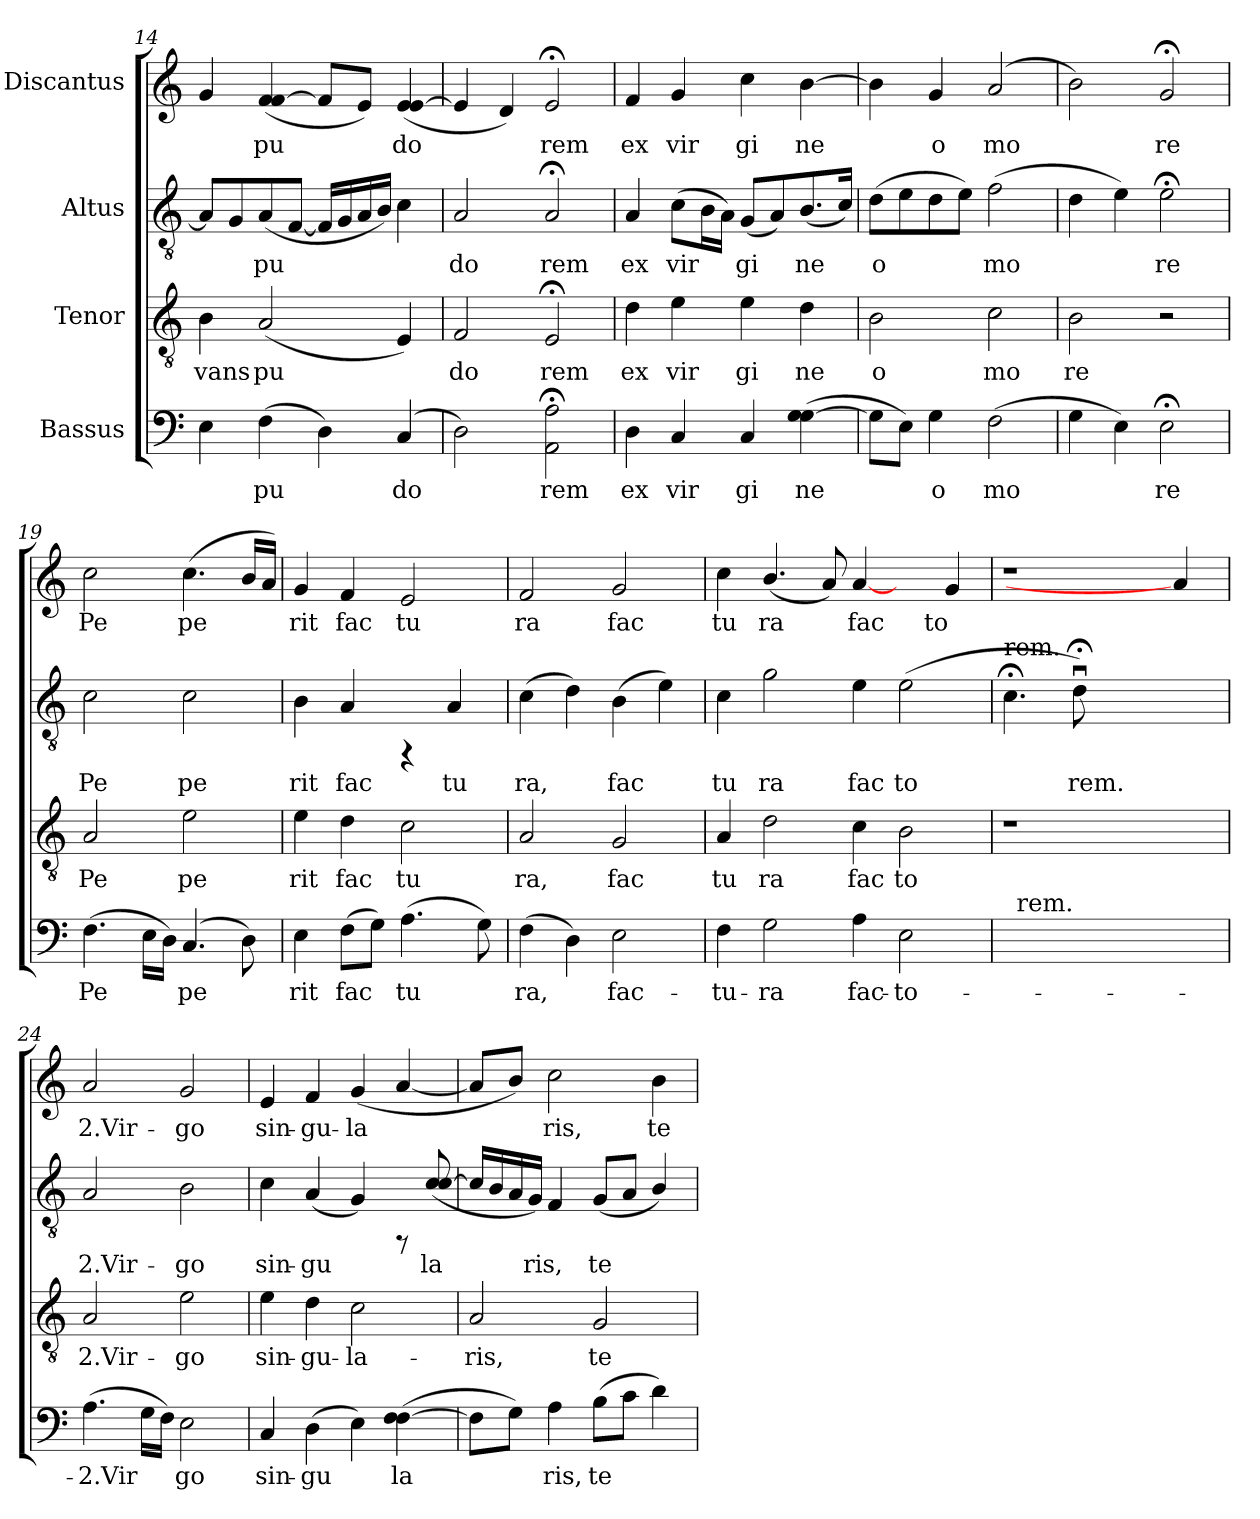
**kern	**text	**kern	**text	**kern	**text	**kern	**text
*part4	*part4	*part3	*part3	*part2	*part2	*part1	*part1
*staff4	*staff4	*staff3	*staff3	*staff2	*staff2	*staff1	*staff1
*I"Bassus	*	*I"Tenor	*	*I"Altus	*	*I"Discantus	*
*clefF4	*	*clefGv2	*	*clefGv2	*	*clefG2	*
*k[]	*	*k[]	*	*k[]	*	*k[]	*
*C:	*	*C:	*	*C:	*	*C:	*
=14	=14	=14	=14	=14	=14	=14	=14
!	!LO:LY:b	!	!LO:LY:b:cj	!	!LO:LY:b:cj	!	!LO:LY:b:cj
4E\	.	4B\	vans	8A/L]	.	4g/	.
!	!	!	!	!	!LO:LY:b:cj	!	!
.	.	.	.	8G/	.	.	.
!	!LO:LY:b	!	!LO:LY:b:cj	!	!LO:LY:b:cj	!	!LO:LY:b:cj
(>4F\	pu	(<2A/	pu	(>8A/	pu	(<4f/ [<4f/	pu
!	!	!	!	!	!LO:LY:b:cj	!	!
.	.	.	.	[<8F/J	.	.	.
!	!LO:LY:b	!	!	!	!LO:LY:b:cj	!	!LO:LY:b:cj
4D\)	.	.	.	16F/L]	.	8f/L]	.
!	!	!	!	!	!LO:LY:b:cj	!	!
.	.	.	.	16G/	.	.	.
!	!	!	!	!	!LO:LY:b:cj	!	!LO:LY:b:cj
.	.	.	.	16A/	.	8e/J)	.
!	!	!	!	!	!LO:LY:b:cj	!	!
.	.	.	.	16B/J)	.	.	.
!	!LO:LY:b	!	!LO:LY:b:cj	!	!LO:LY:b:cj	!	!LO:LY:b:cj
(>4C/	do	4E/)	.	4c\	.	(<4e/ [<4e/	do
=15	=15	=15	=15	=15	=15	=15	=15
!	!LO:LY:b	!	!LO:LY:b:cj	!	!LO:LY:b:cj	!	!LO:LY:b:cj
2D\)	.	2F/	do	2A/	do	4e/]	.
!	!	!	!	!	!	!	!LO:LY:b:cj
.	.	.	.	.	.	4d/)	.
!	!LO:LY:b	!	!LO:LY:b:cj	!	!LO:LY:b:cj	!	!LO:LY:b:cj
2A\;< 2AA\;<	rem	2E;</	rem	2A;</	rem	2e;</	rem
!!LO:LB:g=z
=16	=16	=16	=16	=16	=16	=16	=16
!	!LO:LY:b	!	!LO:LY:b:cj	!	!LO:LY:b:cj	!	!LO:LY:b:cj
4D\	ex	4d\	ex	4A/	ex	4f/	ex
!	!LO:LY:b	!	!LO:LY:b:cj	!	!LO:LY:b:cj	!	!LO:LY:b:cj
4C/	vir	4e\	vir	(>8c\L	vir	4g/	vir
!	!	!	!	!	!LO:LY:b:cj	!	!
.	.	.	.	16B\	.	.	.
!	!	!	!	!	!LO:LY:b:cj	!	!
.	.	.	.	16A\J)	.	.	.
!	!LO:LY:b	!	!LO:LY:b:cj	!	!LO:LY:b:cj	!	!LO:LY:b:cj
4C/	gi	4e\	gi	(<8G/L	gi	4cc\	gi
!	!	!	!	!	!LO:LY:b:cj	!	!
.	.	.	.	8A/)	.	.	.
!	!LO:LY:b	!	!LO:LY:b:cj	!	!LO:LY:b:cj	!	!LO:LY:b:cj
(>4G\ [>4G\	ne	4d\	ne	(<8.B/	ne	[>4b\	ne
!	!	!	!	!	!LO:LY:b:cj	!	!
.	.	.	.	16c/J)	.	.	.
=17	=17	=17	=17	=17	=17	=17	=17
!	!LO:LY:b	!	!LO:LY:b:cj	!	!LO:LY:b:cj	!	!LO:LY:b:cj
8G\L]	.	2B\	o	(>8d\L	o	4b\]	.
!	!LO:LY:b	!	!	!	!LO:LY:b:cj	!	!
8E\J)	.	.	.	8e\	.	.	.
!	!LO:LY:b	!	!	!	!LO:LY:b:cj	!	!LO:LY:b:cj
4G\	o	.	.	8d\	.	4g/	o
!	!	!	!	!	!LO:LY:b:cj	!	!
.	.	.	.	8e\J)	.	.	.
!	!LO:LY:b	!	!LO:LY:b:cj	!	!LO:LY:b:cj	!	!LO:LY:b:cj
(>2F\	mo	2c\	mo	(>2f\	mo	(>2a/	mo
=18	=18	=18	=18	=18	=18	=18	=18
!	!LO:LY:b	!	!LO:LY:b:cj	!	!LO:LY:b:cj	!	!LO:LY:b:cj
4G\	.	2B\	re	4d\	.	2b\)	.
!	!LO:LY:b	!	!	!	!LO:LY:b:cj	!	!
4E\)	.	.	.	4e\)	.	.	.
!	!LO:LY:b	!	!	!	!LO:LY:b:cj	!	!LO:LY:b:cj
2E;<\	re	2r	.	2e;<\	re	2g;</	re
!!LO:PB:g=z
=19	=19	=19	=19	=19	=19	=19	=19
!	!LO:LY:b	!	!LO:LY:b:cj	!	!LO:LY:b:cj	!	!LO:LY:b:cj
(>4.F\	Pe-	2A/	Pe	2c\	Pe	2cc\	Pe
!	!LO:LY:b	!	!	!	!	!	!
16E\L	--	.	.	.	.	.	.
!	!LO:LY:b	!	!	!	!	!	!
16D\J)	--	.	.	.	.	.	.
!	!LO:LY:b	!	!LO:LY:b:cj	!	!LO:LY:b:cj	!	!LO:LY:b:cj
(>4.C/	-pe-	2e\	pe	2c\	pe	(>4.cc\	pe
!	!LO:LY:b	!	!	!	!	!	!LO:LY:b:cj
8D\)	--	.	.	.	.	16b/L	.
!	!	!	!	!	!	!	!LO:LY:b:cj
.	.	.	.	.	.	16a/J)	.
=20	=20	=20	=20	=20	=20	=20	=20
!	!LO:LY:b	!	!LO:LY:b:cj	!	!LO:LY:b:cj	!	!LO:LY:b:cj
4E\	-rit	4e\	rit	4B\	rit	4g/	rit
!	!LO:LY:b	!	!LO:LY:b:cj	!	!LO:LY:b:cj	!	!LO:LY:b:cj
(>8F\L	fac-	4d\	fac	4A/	fac	4f/	fac
!	!LO:LY:b	!	!	!	!	!	!
8G\J)	--	.	.	.	.	.	.
!	!LO:LY:b	!	!LO:LY:b:cj	!	!	!	!LO:LY:b:cj
(>4.A\	-tu-	2c\	tu	4rFF	.	2e/	tu
!	!	!	!	!	!LO:LY:b:cj	!	!
.	.	.	.	4A/	tu	.	.
!	!LO:LY:b	!	!	!	!	!	!
8G\)	--	.	.	.	.	.	.
=21	=21	=21	=21	=21	=21	=21	=21
!	!LO:LY:b	!	!LO:LY:b:cj	!	!LO:LY:b:cj	!	!LO:LY:b:cj
(>4F\	-ra,	2A/	ra,	(>4c\	ra,	2f/	ra
!	!LO:LY:b	!	!	!	!LO:LY:b:cj	!	!
4D\)	.	.	.	4d\)	.	.	.
!	!LO:LY:b	!	!LO:LY:b:cj	!	!LO:LY:b:cj	!	!LO:LY:b:cj
2E\	fac-	2G/	fac	(>4B\	fac	2g/	fac
!	!	!	!	!	!LO:LY:b:cj	!	!
.	.	.	.	4e\)	.	.	.
=22	=22	=22	=22	=22	=22	=22	=22
!	!LO:LY:b	!	!LO:LY:b:cj	!	!LO:LY:b:cj	!	!LO:LY:b:cj
4F\	-tu-	4A/	tu	4c\	tu	4cc\	tu
!	!LO:LY:b	!	!LO:LY:b:cj	!	!LO:LY:b:cj	!	!LO:LY:b:cj
2G\	-ra	2d\	ra	2g\	ra	(<4.b/	ra
!	!	!	!	!	!	!	!LO:LY:b:cj
.	.	.	.	.	.	8a/)	.
!	!LO:LY:b	!	!LO:LY:b:cj	!	!LO:LY:b:cj	!	!LO:LY:b:cj
4A\	fac-	4c\	fac	4e\	fac	[4a/	fac
!	!LO:LY:b	!	!LO:LY:b:cj	!	!LO:LY:b:cj	!	!
2E\	-to-	2B\	to	(>2e\	to	4ryy	.
!	!	!	!	!	!	!	!LO:LY:b:cj
.	.	.	.	.	.	4g/	to
=23	=23	=23	=23	=23	=23	=23	=23
!	!	!	!	!LO:TX:a:t=rem.	!	!	!
!	!	!	!	!	!LO:LY:b:cj	!	!
32ryy	.	1r	.	4.c;<\	.	1r	.
!LO:TX:a:t=rem.	!	!	!	!	!	!	!
1ryy	.	.	.	.	.	.	.
!	!	!	!	!	!LO:LY:b:cj	!	!
.	.	.	.	8d;<u<\)	rem.	.	.
.	.	.	.	2.ryy	.	.	.
.	.	4ryy	.	.	.	4a/]	.
8..ryy	.	.	.	.	.	.	.
!!LO:PB:g=z
=24	=24	=24	=24	=24	=24	=24	=24
!	!LO:LY:b	!	!LO:LY:b:cj	!	!LO:LY:b:cj	!	!LO:LY:b:cj
(>4.A\	-2.Vir-	2A/	2.Vir-	2A/	2.Vir-	2a/	2.Vir-
!	!LO:LY:b	!	!	!	!	!	!
16G\L	--	.	.	.	.	.	.
!	!LO:LY:b	!	!	!	!	!	!
16F\J)	--	.	.	.	.	.	.
!	!LO:LY:b	!	!LO:LY:b:cj	!	!LO:LY:b:cj	!	!LO:LY:b:cj
2E\	-go	2e\	-go	2B\	-go	2g/	-go
=25	=25	=25	=25	=25	=25	=25	=25
!	!LO:LY:b	!	!LO:LY:b:cj	!	!LO:LY:b:cj	!	!LO:LY:b:cj
4C/	sin-	4e\	sin-	4c\	sin-	4e/	sin-
!	!LO:LY:b	!	!LO:LY:b:cj	!	!LO:LY:b:cj	!	!LO:LY:b:cj
(>4D\	-gu-	4d\	-gu-	(<4A/	-gu-	4f/	-gu-
!	!LO:LY:b	!	!LO:LY:b:cj	!	!LO:LY:b:cj	!	!LO:LY:b:cj
4E\)	--	2c\	-la-	4G/)	--	(<4g/	-la-
!	!LO:LY:b	!	!	!	!	!	!LO:LY:b:cj
(>4F\ [>4F\	-la-	.	.	8rFF	.	[<4a/	--
!	!	!	!	!	!LO:LY:b:cj	!	!
.	.	.	.	(<8c/ [<8c/	-la-	.	.
=26	=26	=26	=26	=26	=26	=26	=26
!	!LO:LY:b	!	!LO:LY:b:cj	!	!LO:LY:b:cj	!	!LO:LY:b:cj
8F\L]	--	2A/	-ris,	16c/L]	--	8a/L]	--
!	!	!	!	!	!LO:LY:b:cj	!	!
.	.	.	.	16B/	--	.	.
!	!LO:LY:b	!	!	!	!LO:LY:b:cj	!	!LO:LY:b:cj
8G\J)	--	.	.	16A/	--	8b/J)	--
!	!	!	!	!	!LO:LY:b:cj	!	!
.	.	.	.	16G/J)	-ris,	.	.
!	!LO:LY:b	!	!	!	!LO:LY:b:cj	!	!LO:LY:b:cj
4A\	-ris,	.	.	4F/	.	2cc\	-ris,
!	!LO:LY:b	!	!LO:LY:b:cj	!	!LO:LY:b:cj	!	!
(>8B\L	te	2G/	te	(<8G/L	te	.	.
!	!LO:LY:b	!	!	!	!LO:LY:b:cj	!	!
8c\J	.	.	.	8A/J	.	.	.
!	!LO:LY:b	!	!	!	!LO:LY:b:cj	!	!LO:LY:b:cj
4d\)	.	.	.	4B/)	.	4b\	te
=	=	=	=	=	=	=	=
*-	*-	*-	*-	*-	*-	*-	*-
